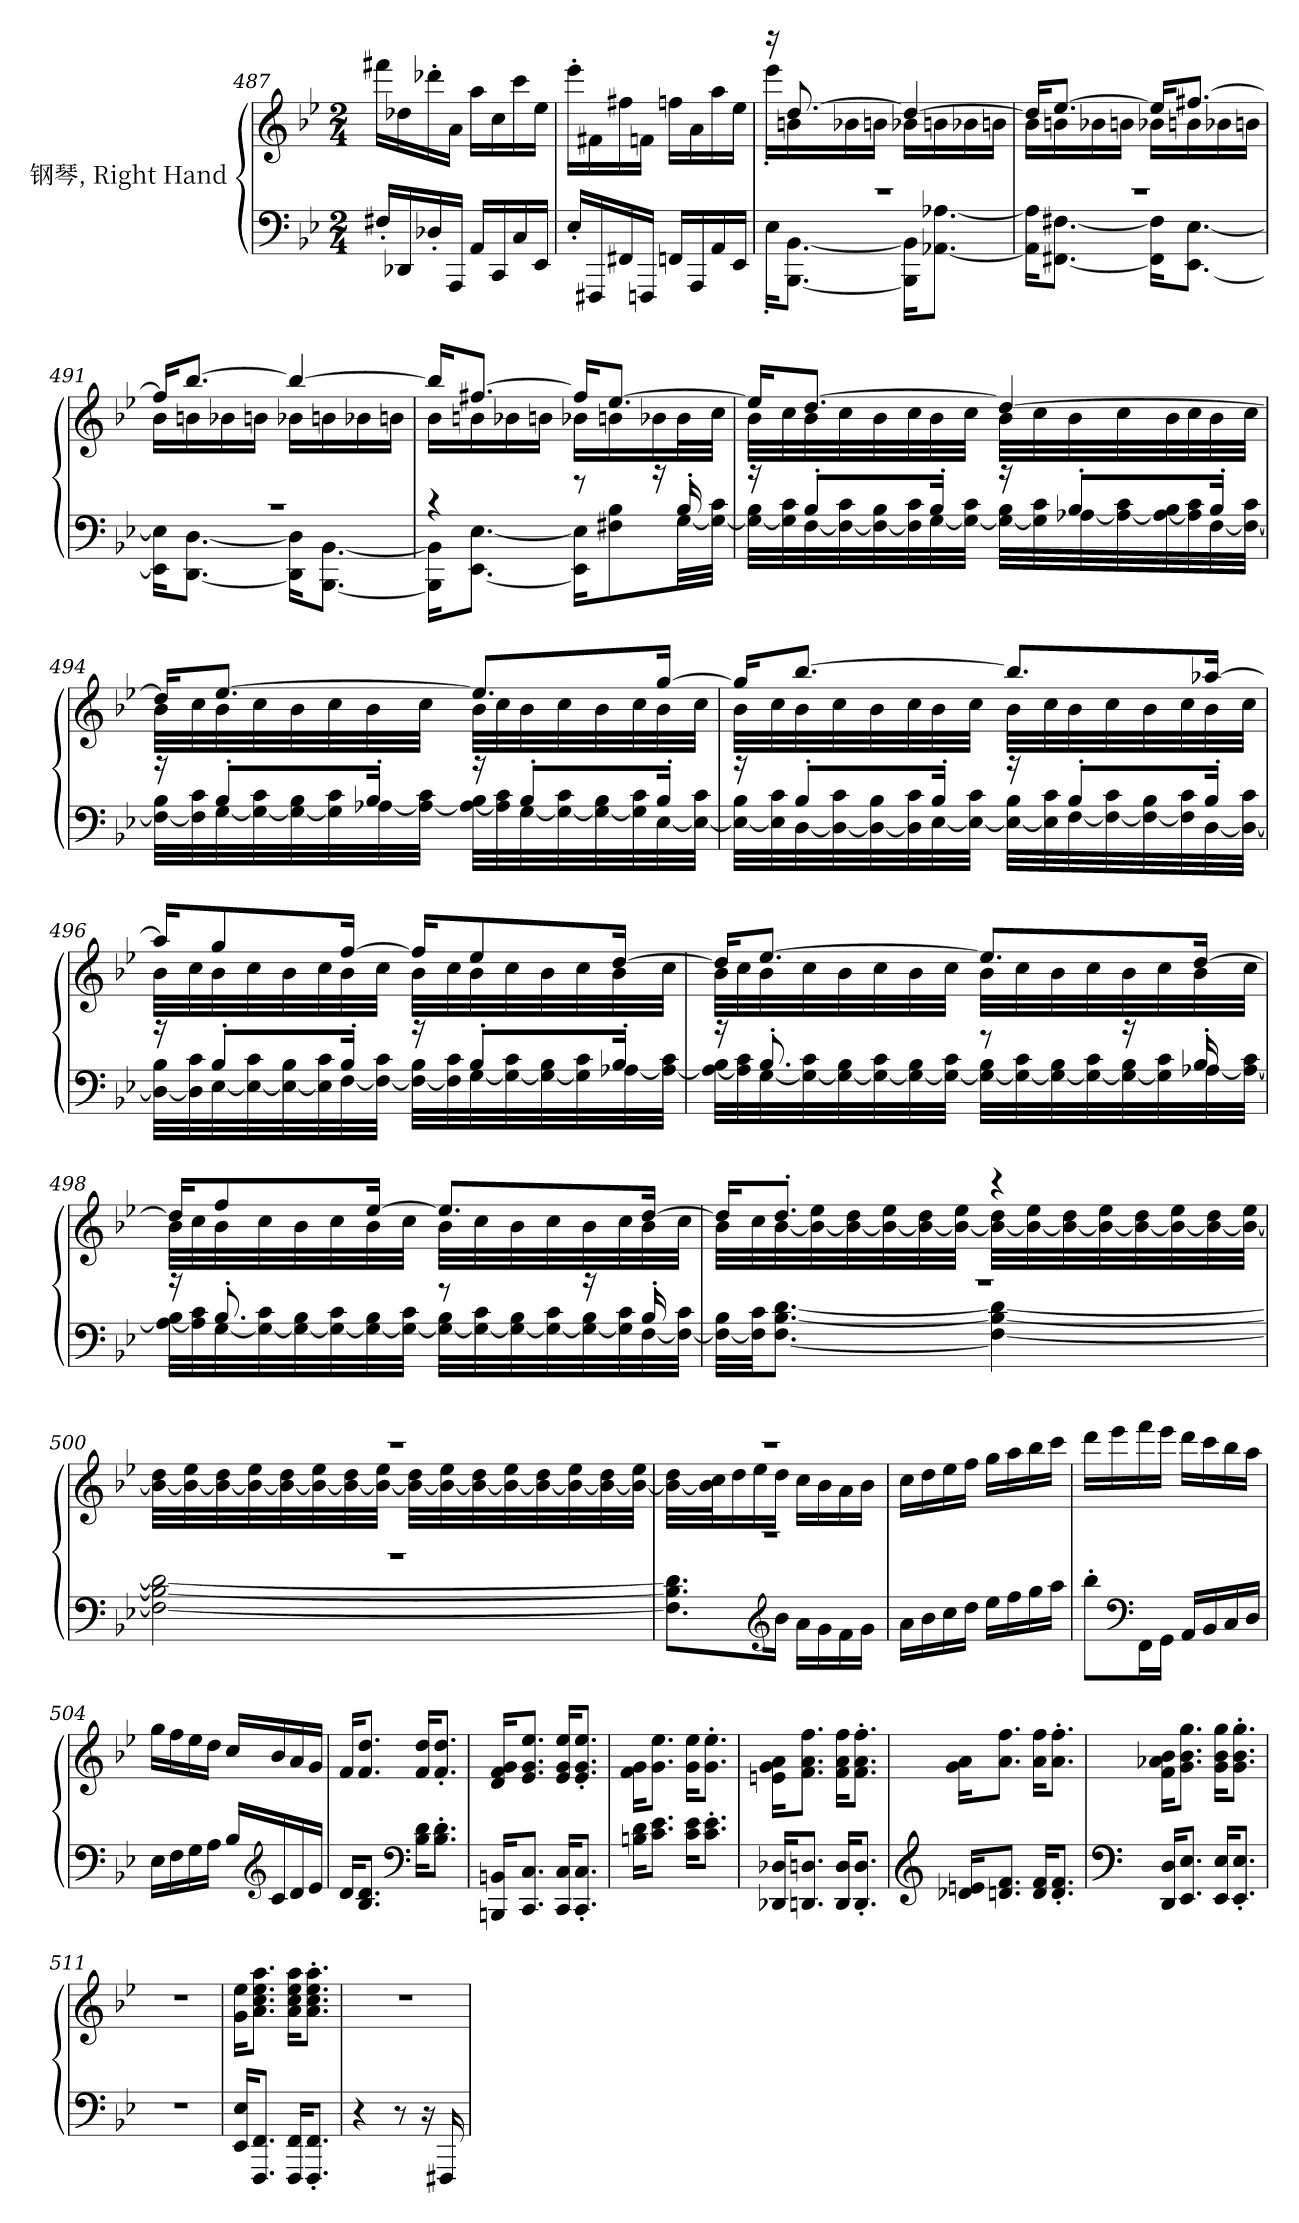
**kern	**kern
*part1	*part1
*staff2	*staff1
*I"钢琴, Right Hand	*
*clefF4	*clefG2
*k[b-e-]	*k[b-e-]
*M2/4	*M2/4
*MM99	*MM99
=487	=487
16F#X'/LL	16fff#X\LL
*	*MM113
16DD-X/	16dd-X\
*	*MM106
16D-X'/	16ddd-X'\
*	*MM113
16AAA/JJ	16a\JJ
16AA/LL	16aa\LL
*	*MM110
16CC/	16cc\
*	*MM113
16C/	16ccc\
*	*MM106
16EE-/JJ	16ee-\JJ
!!LO:LB:g=z
=488	=488
*	*MM96
16E-'/LL	16eee-'\LL
*	*MM108
16FFF#X/	16f#X\
*	*MM101
16FF#X/	16ff#X\
*	*MM106
16FFFn/JJ	16fn\JJ
*	*MM108
16FFn/LL	16ffn\LL
*	*MM99
16AAA/	16a\
*	*MM101
16AA/	16aa\
*	*MM91
16EE-/JJ	16ee-\JJ
=489	=489
*	*MM37
*^	*^
2r	16E-'\KL	16r	16eee-'\LL
*	*	*MM91	*
.	[8.BBB-\ [8.BB-\J	[8.dd/	16bn\
.	.	.	16b-X\
*	*	*MM94	*
.	.	.	16bn\JJ
*	*	*MM92	*
.	16BBB-\] 16BB-\]KL	4dd/_	16b-X\LL
.	[8.AA-X\ [8.A-X\J	.	16bn\
.	.	.	16b-X\
*	*	*MM96	*
.	.	.	16bn\JJ
=490	=490	=490	=490
*	*	*MM92	*
2r	16AA-\] 16A-\]KL	16dd/KL]	16b-\LL
*	*	*MM94	*
.	[8.FF#X\ [8.F#X\J	[8.ee-/J	16bn\
.	.	.	16b-X\
*	*	*MM91	*
.	.	.	16bn\JJ
*	*	*MM96	*
.	16FF#\] 16F#\]KL	16ee-/KL]	16b-X\LL
.	[8.EE-\ [8.E-\J	[8.ff#X/J	16bn\
*	*	*MM94	*
.	.	.	16b-X\
.	.	.	16bn\JJ
!!LO:LB:g=z	!!
=491	=491	=491	=491
*	*	*MM96	*
2r	16EE-\] 16E-\]KL	16ff#/KL]	16b-\LL
.	[8.DD\ [8.D\J	[8.bb-/J	16bn\
.	.	.	16b-X\
*	*	*MM94	*
.	.	.	16bn\JJ
.	16DD\] 16D\]KL	4bb-/_	16b-X\LL
*	*	*MM96	*
.	[8.BBB-\ [8.BB-\J	.	16bn\
*	*	*MM92	*
.	.	.	16b-X\
*	*	*MM97	*
.	.	.	16bn\JJ
=492	=492	=492	=492
*	*	*MM96	*
4r	16BBB-\] 16BB-\]KL	16bb-/KL]	16b-\LL
.	[8.EE-\ [8.E-\J	[8.ff#X/J	16bn\
*	*	*MM97	*
.	.	.	16b-X\
*	*	*MM94	*
.	.	.	16bn\JJ
*	*	*MM96	*
8r	16EE-\] 16E-\]KL	16ff#/KL]	16b-X\LL
.	8F#X\ 8B-\	[8.ee-/J	16bn\
*	*	*MM97	*
16r	.	.	16b-X\
*	*	*MM91	*
16B-'/	[32G\LL	.	32b-\L
*	*	*MM85	*
.	32G\_ 32c\JJJ	.	32cc\JJJ
!!LO:LB:g=z	!!
=493	=493	=493	=493
*	*	*MM96	*
16r	32G\_ 32B-\LLL	16ee-/KL]	32b-\LLL
*	*	*MM84	*
.	32G\] 32c\	.	32cc\
*	*	*MM99	*
8B-'/L	[32F\	[8.dd/J	32b-\
*	*	*MM94	*
.	32F\_ 32c\	.	32cc\
*	*	*MM99	*
.	32F\_ 32B-\	.	32b-\
.	32F\] 32c\	.	32cc\
*	*	*MM97	*
16B-'/Jk	[32G\	.	32b-\
.	32G\_ 32c\JJJ	.	32cc\JJJ
*	*	*MM101	*
16r	32G\_ 32B-\LLL	4dd/_	32b-\LLL
*	*	*MM99	*
.	32G\] 32c\	.	32cc\
*	*	*MM97	*
8B-'/L	[32A-X\	.	32b-\
*	*	*MM99	*
.	32A-\_ 32c\	.	32cc\
*	*	*MM101	*
.	32A-\_ 32B-\	.	32b-\
*	*	*MM94	*
.	32A-\] 32c\	.	32cc\
16B-'/Jk	[32F\	.	32b-\
.	32F\_ 32c\JJJ	.	32cc\JJJ
!!LO:PB:g=z	!!
=494	=494	=494	=494
16r	32F\_ 32B-\LLL	16dd/KL]	32b-\LLL
*	*	*MM101	*
.	32F\] 32c\	.	32cc\
8B-'/L	[32G\	[8.ee-/J	32b-\
*	*	*MM97	*
.	32G\_ 32c\	.	32cc\
*	*	*MM99	*
.	32G\_ 32B-\	.	32b-\
*	*	*MM101	*
.	32G\] 32c\	.	32cc\
16B-'/Jk	[32A-X\	.	32b-\
*	*	*MM99	*
.	32A-\_ 32c\JJJ	.	32cc\JJJ
16r	32A-\_ 32B-\LLL	8.ee-/L]	32b-\LLL
*	*	*MM96	*
.	32A-\] 32c\	.	32cc\
*	*	*MM99	*
8B-'/L	[32G\	.	32b-\
*	*	*MM96	*
.	32G\_ 32c\	.	32cc\
*	*	*MM99	*
.	32G\_ 32B-\	.	32b-\
*	*	*MM94	*
.	32G\] 32c\	.	32cc\
*	*	*MM96	*
16B-'/Jk	[32E-\	[16gg/Jk	32b-\
*	*	*MM89	*
.	32E-\_ 32c\JJJ	.	32cc\JJJ
!!LO:LB:g=z	!!
=495	=495	=495	=495
16r	32E-\_ 32B-\LLL	16gg/KL]	32b-\LLL
.	32E-\] 32c\	.	32cc\
*	*	*MM85	*
8B-'/L	[32D\	[8.bb-/J	32b-\
*	*	*MM101	*
.	32D\_ 32c\	.	32cc\
*	*	*MM97	*
.	32D\_ 32B-\	.	32b-\
*	*	*MM99	*
.	32D\] 32c\	.	32cc\
*	*	*MM94	*
16B-'/Jk	[32E-\	.	32b-\
*	*	*MM97	*
.	32E-\_ 32c\JJJ	.	32cc\JJJ
*	*	*MM99	*
16r	32E-\_ 32B-\LLL	8.bb-/L]	32b-\LLL
.	32E-\] 32c\	.	32cc\
8B-'/L	[32F\	.	32b-\
.	32F\_ 32c\	.	32cc\
*	*	*MM97	*
.	32F\_ 32B-\	.	32b-\
*	*	*MM96	*
.	32F\] 32c\	.	32cc\
*	*	*MM94	*
16B-'/Jk	[32D\	[16aa-X/Jk	32b-\
*	*	*MM96	*
.	32D\_ 32c\JJJ	.	32cc\JJJ
!!LO:LB:g=z	!!
=496	=496	=496	=496
*	*	*MM97	*
16r	32D\_ 32B-\LLL	16aa-/KL]	32b-\LLL
*	*	*MM92	*
.	32D\] 32c\	.	32cc\
*	*	*MM96	*
8B-'/L	[32E-\	8gg/	32b-\
.	32E-\_ 32c\	.	32cc\
*	*	*MM94	*
.	32E-\_ 32B-\	.	32b-\
*	*	*MM96	*
.	32E-\] 32c\	.	32cc\
*	*	*MM97	*
16B-'/Jk	[32F\	[16ff/Jk	32b-\
*	*	*MM91	*
.	32F\_ 32c\JJJ	.	32cc\JJJ
*	*	*MM96	*
16r	32F\_ 32B-\LLL	16ff/KL]	32b-\LLL
*	*	*MM97	*
.	32F\] 32c\	.	32cc\
*	*	*MM92	*
8B-'/L	[32G\	8ee-/	32b-\
.	32G\_ 32c\	.	32cc\
.	32G\_ 32B-\	.	32b-\
.	32G\] 32c\	.	32cc\
*	*	*MM94	*
16B-'/Jk	[32A-X\	[16dd/Jk	32b-\
.	32A-\_ 32c\JJJ	.	32cc\JJJ
!!LO:LB:g=z	!!
=497	=497	=497	=497
*	*	*MM85	*
16r	32A-\_ 32B-\LLL	16dd/KL]	32b-\LLL
*	*	*MM82	*
.	32A-\] 32c\	.	32cc\
*	*	*MM87	*
8.B-'/	[32G\	[8.ee-/J	32b-\
*	*	*MM97	*
.	32G\_ 32c\	.	32cc\
*	*	*MM101	*
.	32G\_ 32B-\	.	32b-\
*	*	*MM103	*
.	32G\_ 32c\	.	32cc\
.	32G\_ 32B-\	.	32b-\
*	*	*MM101	*
.	32G\_ 32c\JJJ	.	32cc\JJJ
8r	32G\_ 32B-\LLL	8.ee-/L]	32b-\LLL
*	*	*MM94	*
.	32G\_ 32c\	.	32cc\
*	*	*MM91	*
.	32G\_ 32B-\	.	32b-\
*	*	*MM94	*
.	32G\_ 32c\	.	32cc\
*	*	*MM91	*
16r	32G\_ 32B-\	.	32b-\
*	*	*MM92	*
.	32G\] 32c\	.	32cc\
*	*	*MM94	*
16B-'/	[32A-X\	[16dd/Jk	32b-\
*	*	*MM89	*
.	32A-\_ 32c\JJJ	.	32cc\JJJ
!!LO:LB:g=z	!!
=498	=498	=498	=498
16r	32A-\_ 32B-\LLL	16dd/KL]	32b-\LLL
.	32A-\] 32c\	.	32cc\
*	*	*MM85	*
8.B-'/	[32G\	8ff/	32b-\
*	*	*MM91	*
.	32G\_ 32c\	.	32cc\
.	32G\_ 32B-\	.	32b-\
*	*	*MM89	*
.	32G\_ 32c\	.	32cc\
*	*	*MM80	*
.	32G\_ 32B-\	[16ee-/Jk	32b-\
*	*	*MM84	*
.	32G\_ 32c\JJJ	.	32cc\JJJ
*	*	*MM89	*
8r	32G\_ 32B-\LLL	8.ee-/L]	32b-\LLL
.	32G\_ 32c\	.	32cc\
*	*	*MM84	*
.	32G\_ 32B-\	.	32b-\
.	32G\_ 32c\	.	32cc\
*	*	*MM85	*
16r	32G\_ 32B-\	.	32b-\
*	*	*MM77	*
.	32G\] 32c\	.	32cc\
*	*	*MM72	*
16B-'/	[32F\	[16dd/Jk	32b-\
*	*	*MM75	*
.	32F\_ 32c\JJJ	.	32cc\JJJ
!!LO:LB:g=z	!!
=499	=499	=499	=499
*	*	*MM67	*
2r	32F\_ 32B-\LLL	16dd/KL]	32b-\LLL
*	*	*MM58	*
.	32F\] 32c\JJ	.	32cc\
*	*	*MM34	*
.	[8.F\ [8.B-\ [8.d\J	8.dd'/J	[32b-\
*	*	*MM63	*
.	.	.	32b-\_ 32ee-\
*	*	*MM77	*
.	.	.	32b-\_ 32dd\
*	*	*MM89	*
.	.	.	32b-\_ 32ee-\
*	*	*MM96	*
.	.	.	32b-\_ 32dd\
.	.	.	32b-\_ 32ee-\JJJ
*	*	*MM99	*
.	4F\_ 4B-\_ 4d\_	4r	32b-\_ 32dd\LLL
*	*	*MM85	*
.	.	.	32b-\_ 32ee-\
*	*	*MM97	*
.	.	.	32b-\_ 32dd\
*	*	*MM99	*
.	.	.	32b-\_ 32ee-\
*	*	*MM101	*
.	.	.	32b-\_ 32dd\
*	*	*MM97	*
.	.	.	32b-\_ 32ee-\
*	*	*MM101	*
.	.	.	32b-\_ 32dd\
*	*	*MM99	*
.	.	.	32b-\_ 32ee-\JJJ
!!LO:PB:g=z	!!
=500	=500	=500	=500
*	*	*MM97	*
2r	2F\_ 2B-\_ 2d\_	2r	32b-\_ 32dd\LLL
.	.	.	32b-\_ 32ee-\
.	.	.	32b-\_ 32dd\
*	*	*MM92	*
.	.	.	32b-\_ 32ee-\
.	.	.	32b-\_ 32dd\
*	*	*MM96	*
.	.	.	32b-\_ 32ee-\
*	*	*MM92	*
.	.	.	32b-\_ 32dd\
*	*	*MM94	*
.	.	.	32b-\_ 32ee-\JJJ
*	*	*MM89	*
.	.	.	32b-\_ 32dd\LLL
*	*	*MM91	*
.	.	.	32b-\_ 32ee-\
*	*	*MM92	*
.	.	.	32b-\_ 32dd\
*	*	*MM91	*
.	.	.	32b-\_ 32ee-\
*	*	*MM89	*
.	.	.	32b-\_ 32dd\
*	*	*MM85	*
.	.	.	32b-\_ 32ee-\
*	*	*MM82	*
.	.	.	32b-\_ 32dd\
*	*	*MM79	*
.	.	.	32b-\_ 32ee-\JJJ
=501	=501	=501	=501
*	*	*MM73	*
2r	8.F\] 8.B-\] 8.d\]L	2r	32b-\_ 32dd\LLL
*	*	*MM41	*
.	.	.	32b-\] 32cc\J
*	*	*MM94	*
.	.	.	16dd\
*	*	*MM96	*
.	.	.	16ee-\
*clefG2	*	*	*
*	*	*MM97	*
.	16b-\Jk	.	16dd\JJ
.	16a\LL	.	16cc\LL
.	16g\	.	16b-\
*	*	*MM94	*
.	16f\	.	16a\
*	*	*MM97	*
.	16g\JJ	.	16b-\JJ
*v	*v	*	*
*	*v	*v
!!LO:LB:g=z
=502	=502
16a\LL	16cc\LL
*	*MM94
16b-\	16dd\
*	*MM97
16cc\	16ee-\
16dd\JJ	16ff\JJ
16ee-\LL	16gg\LL
*	*MM94
16ff\	16aa\
16gg\	16bb-\
*	*MM97
16aa\JJ	16ccc\JJ
=503	=503
*	*MM96
8bb-'\L	16ddd\LL
*	*MM97
.	16eee-\
*clefF4	*
*	*MM94
16FF\L	16fff\
16GG\JJ	16eee-\JJ
16AA/LL	16ddd\LL
*	*MM96
16BB-/	16ccc\
*	*MM97
16C/	16bb-\
16D/JJ	16aa\JJ
=504	=504
16E-\LL	16gg\LL
*	*MM94
16F\	16ff\
16G\	16ee-\
*	*MM91
16A\JJ	16dd\JJ
16B-/LL	16cc/LL
*clefG2	*
*	*MM87
16c/	16b-/
16d/	16a/
*	*MM84
16e-/JJ	16g/JJ
=505	=505
*	*MM82
16d/KL	16f/KL
*	*MM103
8.B-/ 8.d/J	8.f/ 8.dd/J
*clefF4	*
16B-\ 16d\KL	16f/ 16dd/KL
8.B-\' 8.d\'J	8.f/' 8.dd/'J
!!LO:LB:g=z
=506	=506
*	*MM104
16BBBn/ 16BBn/KL	16d/ 16f/ 16g/KL
*	*MM106
8.CC/ 8.C/J	8.e-/ 8.g/ 8.ee-/J
*	*MM110
16CC/ 16C/KL	16e-/ 16g/ 16ee-/KL
*	*MM104
8.CC/' 8.C/'J	8.e-/' 8.g/' 8.ee-/'J
=507	=507
*	*MM103
16Bn\ 16d\KL	16f\ 16g\KL
8.c\ 8.e-\J	8.g\ 8.ee-\J
16c\ 16e-\KL	16g\ 16ee-\KL
8.c\' 8.e-\'J	8.g\' 8.ee-\'J
=508	=508
*	*MM106
16DD-X/ 16D-X/KL	16en\ 16g\ 16a\KL
*	*MM104
8.DDn/ 8.Dn/J	8.f\ 8.a\ 8.ff\J
*	*MM111
16DD/ 16D/KL	16f\ 16a\ 16ff\KL
*	*MM110
8.DD/' 8.D/'J	8.f\' 8.a\' 8.ff\'J
=509	=509
*clefG2	*
*	*MM97
16d-X/ 16en/KL	16g\ 16a\KL
*	*MM103
8.dn/ 8.f/J	8.a\ 8.ff\J
*	*MM103
16d/ 16f/KL	16a\ 16ff\KL
8.d/' 8.f/'J	8.a\' 8.ff\'J
=510	=510
*clefF4	*
*	*MM103
16DD/ 16D/KL	16f\ 16a-X\ 16b-\KL
*	*MM110
8.EE-/ 8.E-/J	8.g\ 8.b-\ 8.gg\J
*	*MM103
16EE-/ 16E-/KL	16g\ 16b-\ 16gg\KL
*	*MM106
8.EE-/' 8.E-/'J	8.g\' 8.b-\' 8.gg\'J
=511	=511
*	*MM96
2r	2r
!!LO:LB:g=z
=512	=512
*	*MM72
16EE-/ 16E-/KL	16g\ 16ee-\KL
*	*MM89
8.FFF/ 8.FF/J	8.a\ 8.cc\ 8.ee-\ 8.aa\J
*	*MM70
16FFF/ 16FF/KL	16a\ 16cc\ 16ee-\ 16aa\KL
*	*MM67
8.FFF/' 8.FF/'J	8.a\' 8.cc\' 8.ee-\' 8.aa\'J
=513	=513
4r	2r
8r	.
16r	.
16FFF#X/	.
=	=
*-	*-
